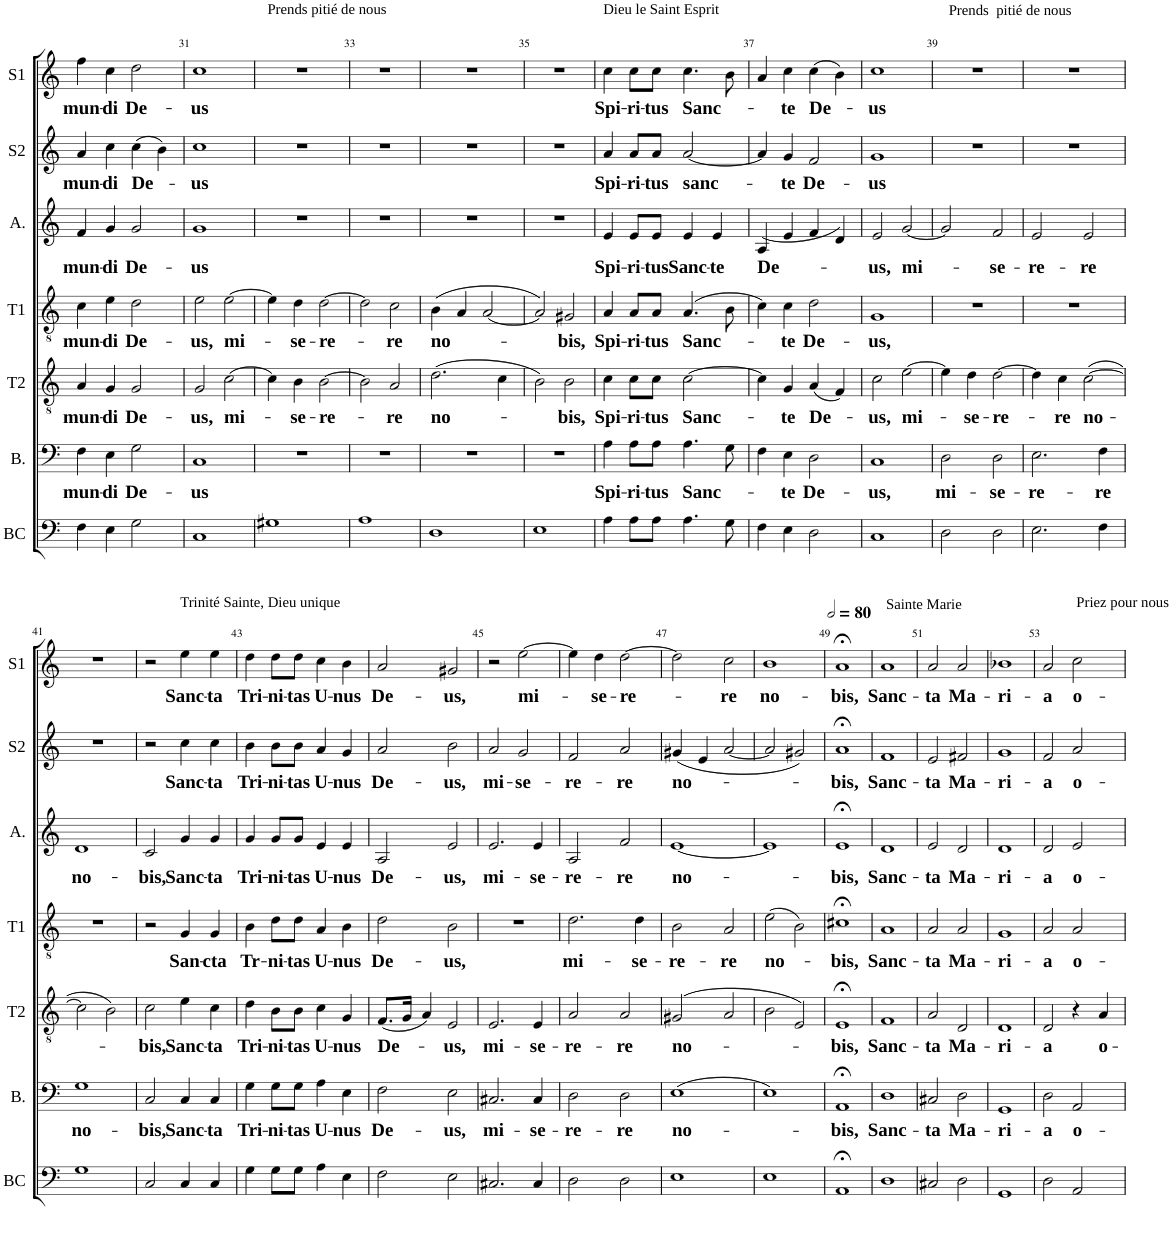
**kern	**kern	**text	**kern	**text	**kern	**text	**kern	**text	**kern	**text	**kern	**text
*part7	*part6	*part6	*part5	*part5	*part4	*part4	*part3	*part3	*part2	*part2	*part1	*part1
*staff7	*staff6	*staff6	*staff5	*staff5	*staff4	*staff4	*staff3	*staff3	*staff2	*staff2	*staff1	*staff1
*I"Continuo	*I"Bass	*	*I"Tenor 2	*	*I"Tenor 1	*	*I"Alto	*	*I"Soprano 2	*	*I"Soprano 1	*
*	*I'B.	*	*I'T2	*	*I'T1	*	*I'A.	*	*I'S2	*	*I'S1	*
!!LO:PB:g=z
*clefF4	*clefF4	*	*clefGv2	*	*clefGv2	*	*clefG2	*	*clefG2	*	*clefG2	*
*k[]	*k[]	*	*k[]	*	*k[]	*	*k[]	*	*k[]	*	*k[]	*
*M4/4	*M4/4	*	*M4/4	*	*M4/4	*	*M4/4	*	*M4/4	*	*M4/4	*
*met(c|)	*met(c|)	*	*met(c|)	*	*met(c|)	*	*met(c|)	*	*met(c|)	*	*met(c|)	*
=30	=30	=30	=30	=30	=30	=30	=30	=30	=30	=30	=30	=30
!	!	!LO:LY:b	!	!LO:LY:b	!	!LO:LY:b	!	!LO:LY:b	!	!LO:LY:b	!	!LO:LY:b
4F\	4F\	mun-	4A/	mun-	4c\	mun-	4f/	mun-	4a/	mun-	4ff\	mun-
!	!	!LO:LY:b	!	!LO:LY:b	!	!LO:LY:b	!	!LO:LY:b	!	!LO:LY:b	!	!LO:LY:b
4E\	4E\	-di	4G/	-di	4e\	-di	4g/	-di	4cc\	-di	4cc\	-di
!	!	!LO:LY:b	!	!LO:LY:b	!	!LO:LY:b	!	!LO:LY:b	!	!LO:LY:b	!	!LO:LY:b
2G\	2G\	De-	2G/	De-	2d\	De-	2g/	De-	(4cc\	De-	2dd\	De-
.	.	.	.	.	.	.	.	.	4b\)	.	.	.
=31	=31	=31	=31	=31	=31	=31	=31	=31	=31	=31	=31	=31
!	!	!LO:LY:b	!	!LO:LY:b	!	!LO:LY:b	!	!LO:LY:b	!	!LO:LY:b	!	!LO:LY:b
1C	1C	-us	2G/	-us,	2e\	-us,	1g	-us	1cc	-us	1cc	-us
!	!	!	!	!LO:LY:b	!	!LO:LY:b	!	!	!	!	!	!
.	.	.	[2c\	mi-	[2e\	mi-	.	.	.	.	.	.
=32	=32	=32	=32	=32	=32	=32	=32	=32	=32	=32	=32	=32
!	!	!	!	!	!	!	!	!	!	!	!LO:TX:a:t=Prends pitié de nous	!
1G#X	1r	.	4c\]	.	4e\]	.	1r	.	1r	.	1r	.
!	!	!	!	!LO:LY:b	!	!LO:LY:b	!	!	!	!	!	!
.	.	.	4B\	-se-	4d\	-se-	.	.	.	.	.	.
!	!	!	!	!LO:LY:b	!	!LO:LY:b	!	!	!	!	!	!
.	.	.	[2B\	-re-	[2d\	-re-	.	.	.	.	.	.
=33	=33	=33	=33	=33	=33	=33	=33	=33	=33	=33	=33	=33
1A	1r	.	2B\]	.	2d\]	.	1r	.	1r	.	1r	.
!	!	!	!	!LO:LY:b	!	!LO:LY:b	!	!	!	!	!	!
.	.	.	2A/	-re	2c\	-re	.	.	.	.	.	.
=34	=34	=34	=34	=34	=34	=34	=34	=34	=34	=34	=34	=34
!	!	!	!	!LO:LY:b	!	!LO:LY:b	!	!	!	!	!	!
1D	1r	.	(2.d\	no-	(4B\	no-	1r	.	1r	.	1r	.
.	.	.	.	.	4A/	.	.	.	.	.	.	.
.	.	.	.	.	[2A/	.	.	.	.	.	.	.
.	.	.	4c\	.	.	.	.	.	.	.	.	.
=35	=35	=35	=35	=35	=35	=35	=35	=35	=35	=35	=35	=35
1E	1r	.	2B\)	.	2A/])	.	1r	.	1r	.	1r	.
!	!	!	!	!LO:LY:b	!	!LO:LY:b	!	!	!	!	!	!
.	.	.	2B\	-bis,	2G#X/	-bis,	.	.	.	.	.	.
=36	=36	=36	=36	=36	=36	=36	=36	=36	=36	=36	=36	=36
!	!	!	!	!	!	!	!	!	!	!	!LO:TX:a:t=Dieu le Saint Esprit	!
!	!	!LO:LY:b	!	!LO:LY:b	!	!LO:LY:b	!	!LO:LY:b	!	!LO:LY:b	!	!LO:LY:b
4A\	4A\	Spi-	4c\	Spi-	4A/	Spi-	4e/	Spi-	4a/	Spi-	4cc\	Spi-
!	!	!LO:LY:b	!	!LO:LY:b	!	!LO:LY:b	!	!LO:LY:b	!	!LO:LY:b	!	!LO:LY:b
8A\L	8A\L	-ri-	8c\L	-ri-	8A/L	-ri-	8e/L	-ri-	8a/L	-ri-	8cc\L	-ri-
!	!	!LO:LY:b	!	!LO:LY:b	!	!LO:LY:b	!	!LO:LY:b	!	!LO:LY:b	!	!LO:LY:b
8A\J	8A\J	-tus	8c\J	-tus	8A/J	-tus	8e/J	-tus	8a/J	-tus	8cc\J	-tus
!	!	!LO:LY:b	!	!LO:LY:b	!	!LO:LY:b	!	!LO:LY:b	!	!LO:LY:b	!	!LO:LY:b
4.A\	4.A\	Sanc-	[2c\	Sanc-	(4.A/	Sanc-	4e/	Sanc-	[2a/	sanc-	4.cc\	Sanc-
!	!	!	!	!	!	!	!	!LO:LY:b	!	!	!	!
.	.	.	.	.	.	.	4e/	-te	.	.	.	.
8G\	8G\	.	.	.	8B\	.	.	.	.	.	8b\	.
=37	=37	=37	=37	=37	=37	=37	=37	=37	=37	=37	=37	=37
!	!	!	!	!	!	!	!	!LO:LY:b	!	!	!	!
4F\	4F\	.	4c\]	.	4c\)	.	(4A/	De-	4a/]	.	4a/	.
!	!	!LO:LY:b	!	!LO:LY:b	!	!LO:LY:b	!	!	!	!LO:LY:b	!	!LO:LY:b
4E\	4E\	-te	4G/	-te	4c\	-te	4e/	.	4g/	-te	4cc\	-te
!	!	!LO:LY:b	!	!LO:LY:b	!	!LO:LY:b	!	!	!	!LO:LY:b	!	!LO:LY:b
2D\	2D\	De-	(4A/	De-	2d\	De-	4f/	.	2f/	De-	(4cc\	De-
.	.	.	4F/)	.	.	.	4d/)	.	.	.	4b\)	.
=38	=38	=38	=38	=38	=38	=38	=38	=38	=38	=38	=38	=38
!	!	!LO:LY:b	!	!LO:LY:b	!	!LO:LY:b	!	!LO:LY:b	!	!LO:LY:b	!	!LO:LY:b
1C	1C	-us,	2c\	-us,	1G	-us,	2e/	-us,	1g	-us	1cc	-us
!	!	!	!	!LO:LY:b	!	!	!	!LO:LY:b	!	!	!	!
.	.	.	[2e\	mi-	.	.	[2g/	mi-	.	.	.	.
=39	=39	=39	=39	=39	=39	=39	=39	=39	=39	=39	=39	=39
!	!	!	!	!	!	!	!	!	!	!	!LO:TX:a:t=Prends  pitié de nous	!
!	!	!LO:LY:b	!	!	!	!	!	!	!	!	!	!
2D\	2D\	mi-	4e\]	.	1r	.	2g/]	.	1r	.	1r	.
!	!	!	!	!LO:LY:b	!	!	!	!	!	!	!	!
.	.	.	4d\	-se-	.	.	.	.	.	.	.	.
!	!	!LO:LY:b	!	!LO:LY:b	!	!	!	!LO:LY:b	!	!	!	!
2D\	2D\	-se-	[2d\	-re-	.	.	2f/	-se-	.	.	.	.
=40	=40	=40	=40	=40	=40	=40	=40	=40	=40	=40	=40	=40
!	!	!LO:LY:b	!	!	!	!	!	!LO:LY:b	!	!	!	!
2.E\	2.E\	-re-	4d\]	.	1r	.	2e/	-re-	1r	.	1r	.
!	!	!	!	!LO:LY:b	!	!	!	!	!	!	!	!
.	.	.	4c\	-re	.	.	.	.	.	.	.	.
!	!	!	!	!LO:LY:b	!	!	!	!LO:LY:b	!	!	!	!
.	.	.	([2c\	no-	.	.	2e/	-re	.	.	.	.
!	!	!LO:LY:b	!	!	!	!	!	!	!	!	!	!
4F\	4F\	-re	.	.	.	.	.	.	.	.	.	.
!!LO:LB:g=z
=41	=41	=41	=41	=41	=41	=41	=41	=41	=41	=41	=41	=41
!	!	!LO:LY:b	!	!	!	!	!	!LO:LY:b	!	!	!	!
1G	1G	no-	2c\]	.	1r	.	1d	no-	1r	.	1r	.
.	.	.	2B\)	.	.	.	.	.	.	.	.	.
=42	=42	=42	=42	=42	=42	=42	=42	=42	=42	=42	=42	=42
!	!	!LO:LY:b	!	!LO:LY:b	!	!	!	!LO:LY:b	!	!	!	!
2C/	2C/	-bis,	2c\	-bis,	2r	.	2c/	-bis,	2r	.	2r	.
!	!	!	!	!	!	!	!	!	!	!	!LO:TX:a:t=Trinité Sainte, Dieu unique	!
!	!	!LO:LY:b	!	!LO:LY:b	!	!LO:LY:b	!	!LO:LY:b	!	!LO:LY:b	!	!LO:LY:b
4C/	4C/	Sanc-	4e\	Sanc-	4G/	San-	4g/	Sanc-	4cc\	Sanc-	4ee\	Sanc-
!	!	!LO:LY:b	!	!LO:LY:b	!	!LO:LY:b	!	!LO:LY:b	!	!LO:LY:b	!	!LO:LY:b
4C/	4C/	-ta	4c\	-ta	4G/	-cta	4g/	-ta	4cc\	-ta	4ee\	-ta
=43	=43	=43	=43	=43	=43	=43	=43	=43	=43	=43	=43	=43
!	!	!LO:LY:b	!	!LO:LY:b	!	!LO:LY:b	!	!LO:LY:b	!	!LO:LY:b	!	!LO:LY:b
4G\	4G\	Tri-	4d\	Tri-	4B\	Tr-	4g/	Tri-	4b\	Tri-	4dd\	Tri-
!	!	!LO:LY:b	!	!LO:LY:b	!	!LO:LY:b	!	!LO:LY:b	!	!LO:LY:b	!	!LO:LY:b
8G\L	8G\L	-ni-	8B\L	-ni-	8d\L	-ni-	8g/L	-ni-	8b\L	-ni-	8dd\L	-ni-
!	!	!LO:LY:b	!	!LO:LY:b	!	!LO:LY:b	!	!LO:LY:b	!	!LO:LY:b	!	!LO:LY:b
8G\J	8G\J	-tas	8B\J	-tas	8d\J	-tas	8g/J	-tas	8b\J	-tas	8dd\J	-tas
!	!	!LO:LY:b	!	!LO:LY:b	!	!LO:LY:b	!	!LO:LY:b	!	!LO:LY:b	!	!LO:LY:b
4A\	4A\	U-	4c\	U-	4A/	U-	4e/	U-	4a/	U-	4cc\	U-
!	!	!LO:LY:b	!	!LO:LY:b	!	!LO:LY:b	!	!LO:LY:b	!	!LO:LY:b	!	!LO:LY:b
4E\	4E\	-nus	4G/	-nus	4B\	-nus	4e/	-nus	4g/	-nus	4b\	-nus
=44	=44	=44	=44	=44	=44	=44	=44	=44	=44	=44	=44	=44
!	!	!LO:LY:b	!	!LO:LY:b	!	!LO:LY:b	!	!LO:LY:b	!	!LO:LY:b	!	!LO:LY:b
2F\	2F\	De-	(8.F/L	De-	2d\	De-	2A/	De-	2a/	De-	2a/	De-
.	.	.	16G/Jk	.	.	.	.	.	.	.	.	.
.	.	.	4A/)	.	.	.	.	.	.	.	.	.
!	!	!LO:LY:b	!	!LO:LY:b	!	!LO:LY:b	!	!LO:LY:b	!	!LO:LY:b	!	!LO:LY:b
2E\	2E\	-us,	2E/	-us,	2B\	-us,	2e/	-us,	2b\	-us,	2g#X/	-us,
=45	=45	=45	=45	=45	=45	=45	=45	=45	=45	=45	=45	=45
!	!	!LO:LY:b	!	!LO:LY:b	!	!	!	!LO:LY:b	!	!LO:LY:b	!	!
2.C#X/	2.C#X/	mi-	2.E/	mi-	1r	.	2.e/	mi-	2a/	mi-	2r	.
!	!	!	!	!	!	!	!	!	!	!LO:LY:b	!	!LO:LY:b
.	.	.	.	.	.	.	.	.	2g/	-se-	[2ee\	mi-
!	!	!LO:LY:b	!	!LO:LY:b	!	!	!	!LO:LY:b	!	!	!	!
4C#/	4C#/	-se-	4E/	-se-	.	.	4e/	-se-	.	.	.	.
=46	=46	=46	=46	=46	=46	=46	=46	=46	=46	=46	=46	=46
!	!	!LO:LY:b	!	!LO:LY:b	!	!LO:LY:b	!	!LO:LY:b	!	!LO:LY:b	!	!
2D\	2D\	-re-	2A/	-re-	2.d\	mi-	2A/	-re-	2f/	-re-	4ee\]	.
!	!	!	!	!	!	!	!	!	!	!	!	!LO:LY:b
.	.	.	.	.	.	.	.	.	.	.	4dd\	-se-
!	!	!LO:LY:b	!	!LO:LY:b	!	!	!	!LO:LY:b	!	!LO:LY:b	!	!LO:LY:b
2D\	2D\	-re	2A/	-re	.	.	2f/	-re	2a/	-re	[2dd\	-re-
!	!	!	!	!	!	!LO:LY:b	!	!	!	!	!	!
.	.	.	.	.	4d\	-se-	.	.	.	.	.	.
=47	=47	=47	=47	=47	=47	=47	=47	=47	=47	=47	=47	=47
!	!	!LO:LY:b	!	!LO:LY:b	!	!LO:LY:b	!	!LO:LY:b	!	!LO:LY:b	!	!
1E	(1E	no-	(2G#X/	no-	2B\	-re-	[1e	no-	(4g#X/	no-	2dd\]	.
.	.	.	.	.	.	.	.	.	4e/	.	.	.
!	!	!	!	!	!	!LO:LY:b	!	!	!	!	!	!LO:LY:b
.	.	.	2A/	.	2A/	-re	.	.	[2a/	.	2cc\	-re
=48	=48	=48	=48	=48	=48	=48	=48	=48	=48	=48	=48	=48
!	!	!	!	!	!	!LO:LY:b	!	!	!	!	!	!LO:LY:b
1E	1E)	.	2B\	.	(2e\	no-	1e]	.	2a/]	.	1b	no-
.	.	.	2E/)	.	2B\)	.	.	.	2g#X/)	.	.	.
=49	=49	=49	=49	=49	=49	=49	=49	=49	=49	=49	=49	=49
!	!	!LO:LY:b	!	!LO:LY:b	!	!LO:LY:b	!	!LO:LY:b	!	!LO:LY:b	!	!LO:LY:b
1AA;<	1AA;<	-bis,	1E;<	-bis,	1c#X;<	-bis,	1e;<	-bis,	1a;<	-bis,	1a;<	-bis,
=50	=50	=50	=50	=50	=50	=50	=50	=50	=50	=50	=50	=50
*	*	*	*	*	*	*	*	*	*	*	*MM160	*
!	!	!	!	!	!	!	!	!	!	!	!LO:TX:a:t=Sainte Marie	!
!	!	!LO:LY:b	!	!LO:LY:b	!	!LO:LY:b	!	!LO:LY:b	!	!LO:LY:b	!	!LO:LY:b
1D	1D	Sanc-	1F	Sanc-	1A	Sanc-	1d	Sanc-	1f	Sanc-	1a	Sanc-
=51	=51	=51	=51	=51	=51	=51	=51	=51	=51	=51	=51	=51
!	!	!LO:LY:b	!	!LO:LY:b	!	!LO:LY:b	!	!LO:LY:b	!	!LO:LY:b	!	!LO:LY:b
2C#X/	2C#X/	-ta	2A/	-ta	2A/	-ta	2e/	-ta	2e/	-ta	2a/	-ta
!	!	!LO:LY:b	!	!LO:LY:b	!	!LO:LY:b	!	!LO:LY:b	!	!LO:LY:b	!	!LO:LY:b
2D\	2D\	Ma-	2D/	Ma-	2A/	Ma-	2d/	Ma-	2f#X/	Ma-	2a/	Ma-
=52	=52	=52	=52	=52	=52	=52	=52	=52	=52	=52	=52	=52
!	!	!LO:LY:b	!	!LO:LY:b	!	!LO:LY:b	!	!LO:LY:b	!	!LO:LY:b	!	!LO:LY:b
1GG	1GG	-ri-	1D	-ri-	1G	-ri-	1d	-ri-	1g	-ri-	1b-X	-ri-
=53	=53	=53	=53	=53	=53	=53	=53	=53	=53	=53	=53	=53
!	!	!LO:LY:b	!	!LO:LY:b	!	!LO:LY:b	!	!LO:LY:b	!	!LO:LY:b	!	!LO:LY:b
2D\	2D\	-a	2D/	-a	2A/	-a	2d/	-a	2f/	-a	2a/	-a
!	!	!	!	!	!	!	!	!	!	!	!LO:TX:a:t=Priez pour nous	!
!	!	!LO:LY:b	!	!	!	!LO:LY:b	!	!LO:LY:b	!	!LO:LY:b	!	!LO:LY:b
2AA/	2AA/	o-	4r	.	2A/	o-	2e/	o-	2a/	o-	2cc\	o-
!	!	!	!	!LO:LY:b	!	!	!	!	!	!	!	!
.	.	.	4A/	o-	.	.	.	.	.	.	.	.
=	=	=	=	=	=	=	=	=	=	=	=	=
*-	*-	*-	*-	*-	*-	*-	*-	*-	*-	*-	*-	*-
